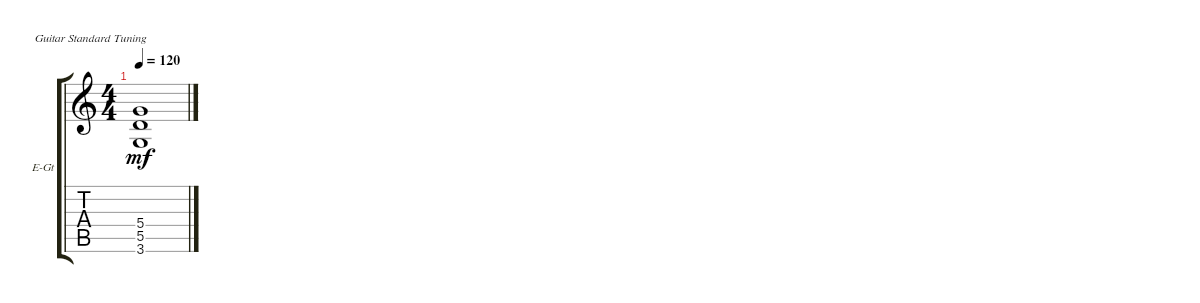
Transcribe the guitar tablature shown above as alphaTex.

\defaultSystemsLayout 4
\bracketExtendMode groupsimilarinstruments
\firstSystemTrackNameOrientation horizontal
\otherSystemsTrackNameOrientation horizontal
\track ("Bobby Bekool - Rythm " "E-Gt") {instrument distortionguitar}
\staff {score tabs}
\tuning (E4 B3 G3 D3 A2 E2)
\ts (4 4)
\tempo 120
\clef g2
\ks c
(3.6 5.5 5.4).1{dy mf}
